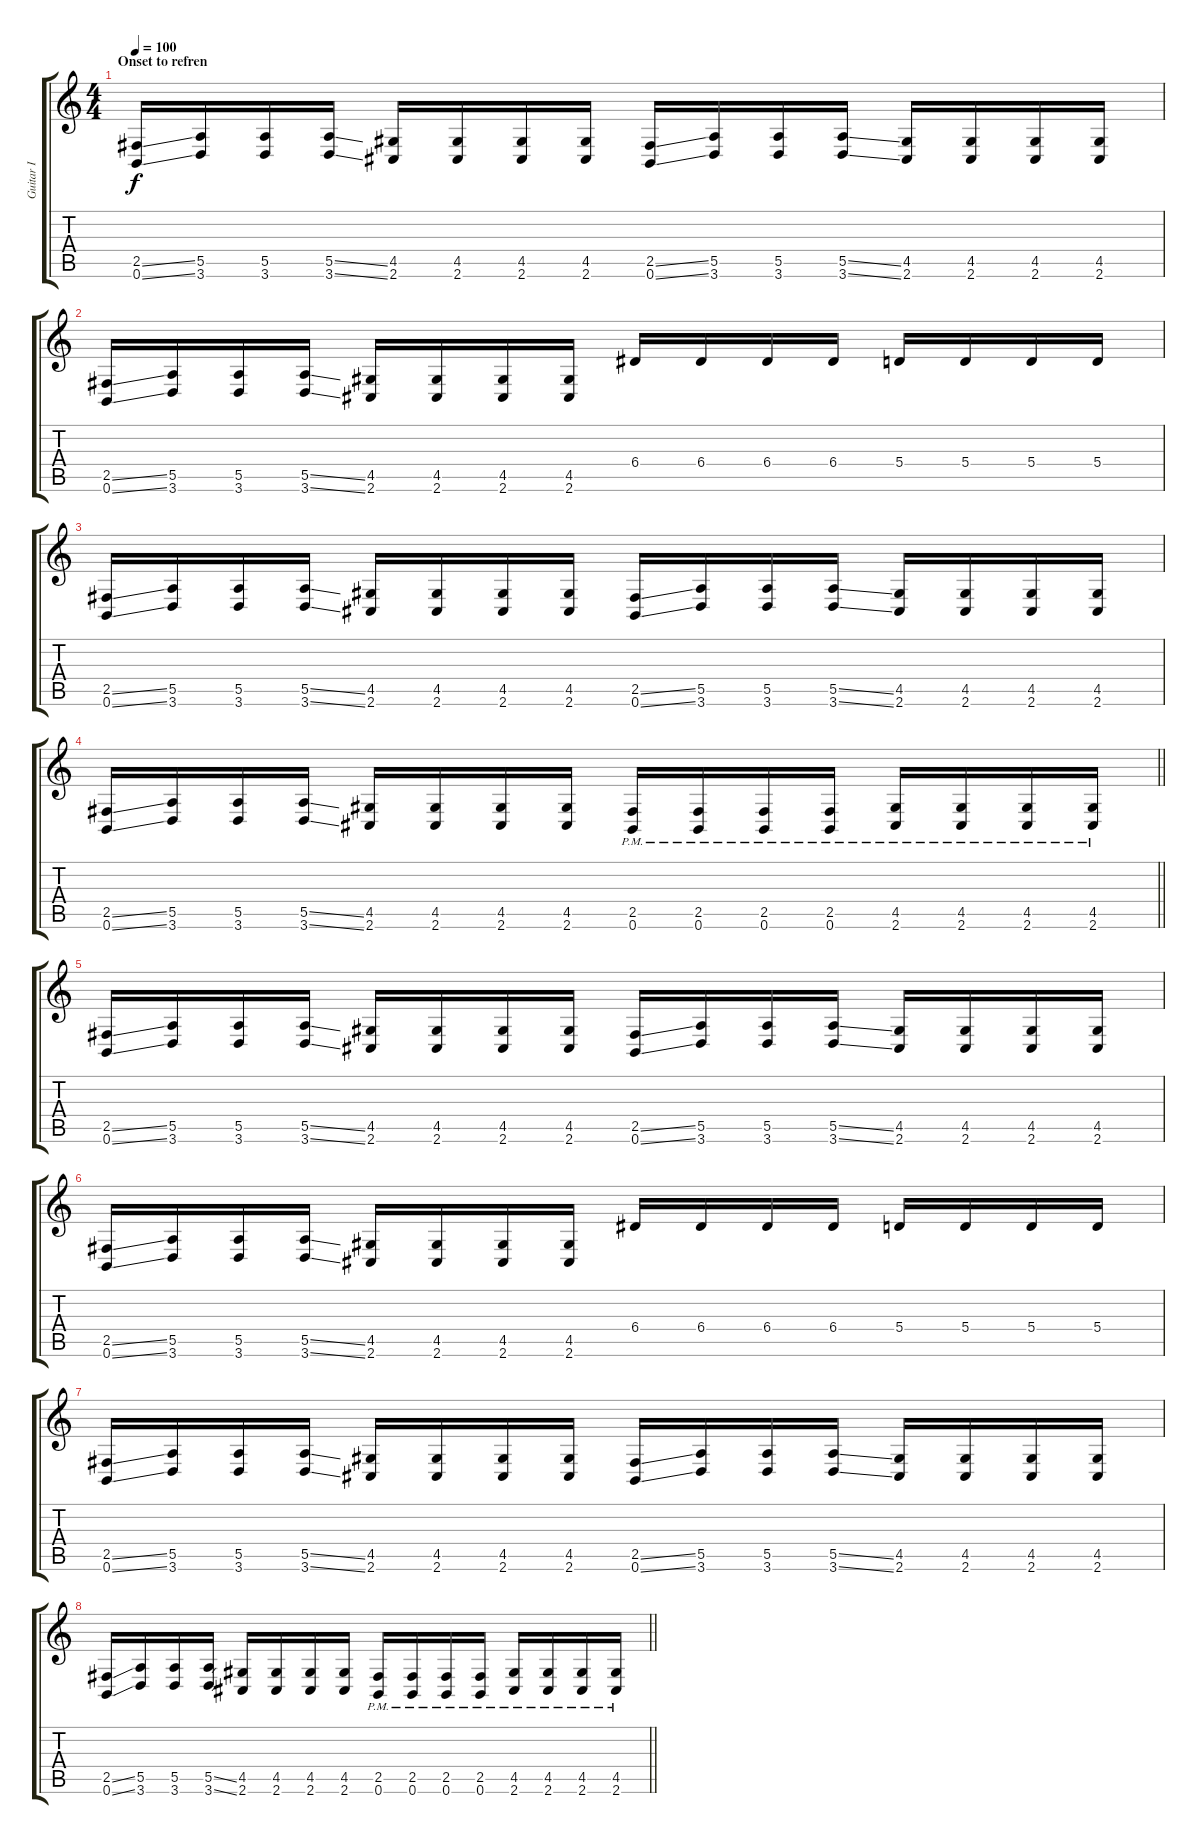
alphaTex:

\track ("Guitar I" "Guitar I") {instrument distortionguitar}
\staff {score tabs}
\tuning (B3 Gb3 D3 A2 E2 B1) {hide}
\ts (4 4)
\section ("" "Onset to refren")
\tempo 100
\clef g2
\ks c
(2.5{ss} 0.6{ss}).16{dy f} (5.5 3.6).16 (5.5 3.6).16 (5.5{ss} 3.6{ss}).16 (4.5 2.6).16 (4.5 2.6).16 (4.5 2.6).16 (4.5 2.6).16 (2.5{ss} 0.6{ss}).16 (5.5 3.6).16 (5.5 3.6).16 (5.5{ss} 3.6{ss}).16 (4.5 2.6).16 (4.5 2.6).16 (4.5 2.6).16 (4.5 2.6).16 |
(2.5{ss} 0.6{ss}).16 (5.5 3.6).16 (5.5 3.6).16 (5.5{ss} 3.6{ss}).16 (4.5 2.6).16 (4.5 2.6).16 (4.5 2.6).16 (4.5 2.6).16 6.4.16 6.4.16 6.4.16 6.4.16 5.4.16 5.4.16 5.4.16 5.4.16 |
(2.5{ss} 0.6{ss}).16 (5.5 3.6).16 (5.5 3.6).16 (5.5{ss} 3.6{ss}).16 (4.5 2.6).16 (4.5 2.6).16 (4.5 2.6).16 (4.5 2.6).16 (2.5{ss} 0.6{ss}).16 (5.5 3.6).16 (5.5 3.6).16 (5.5{ss} 3.6{ss}).16 (4.5 2.6).16 (4.5 2.6).16 (4.5 2.6).16 (4.5 2.6).16 |
\barLineRight lightlight
(2.5{ss} 0.6{ss}).16 (5.5 3.6).16 (5.5 3.6).16 (5.5{ss} 3.6{ss}).16 (4.5 2.6).16 (4.5 2.6).16 (4.5 2.6).16 (4.5 2.6).16 (2.5{pm} 0.6{pm}).16 (2.5{pm} 0.6{pm}).16 (2.5{pm} 0.6{pm}).16 (2.5{pm} 0.6{pm}).16 (4.5{pm} 2.6{pm}).16 (4.5{pm} 2.6{pm}).16 (4.5{pm} 2.6{pm}).16 (4.5{pm} 2.6{pm}).16 |
(2.5{ss} 0.6{ss}).16 (5.5 3.6).16 (5.5 3.6).16 (5.5{ss} 3.6{ss}).16 (4.5 2.6).16 (4.5 2.6).16 (4.5 2.6).16 (4.5 2.6).16 (2.5{ss} 0.6{ss}).16 (5.5 3.6).16 (5.5 3.6).16 (5.5{ss} 3.6{ss}).16 (4.5 2.6).16 (4.5 2.6).16 (4.5 2.6).16 (4.5 2.6).16 |
(2.5{ss} 0.6{ss}).16 (5.5 3.6).16 (5.5 3.6).16 (5.5{ss} 3.6{ss}).16 (4.5 2.6).16 (4.5 2.6).16 (4.5 2.6).16 (4.5 2.6).16 6.4.16 6.4.16 6.4.16 6.4.16 5.4.16 5.4.16 5.4.16 5.4.16 |
(2.5{ss} 0.6{ss}).16 (5.5 3.6).16 (5.5 3.6).16 (5.5{ss} 3.6{ss}).16 (4.5 2.6).16 (4.5 2.6).16 (4.5 2.6).16 (4.5 2.6).16 (2.5{ss} 0.6{ss}).16 (5.5 3.6).16 (5.5 3.6).16 (5.5{ss} 3.6{ss}).16 (4.5 2.6).16 (4.5 2.6).16 (4.5 2.6).16 (4.5 2.6).16 |
\barLineRight lightlight
(2.5{ss} 0.6{ss}).16 (5.5 3.6).16 (5.5 3.6).16 (5.5{ss} 3.6{ss}).16 (4.5 2.6).16 (4.5 2.6).16 (4.5 2.6).16 (4.5 2.6).16 (2.5{pm} 0.6{pm}).16 (2.5{pm} 0.6{pm}).16 (2.5{pm} 0.6{pm}).16 (2.5{pm} 0.6{pm}).16 (4.5{pm} 2.6{pm}).16 (4.5{pm} 2.6{pm}).16 (4.5{pm} 2.6{pm}).16 (4.5{pm} 2.6{pm}).16
